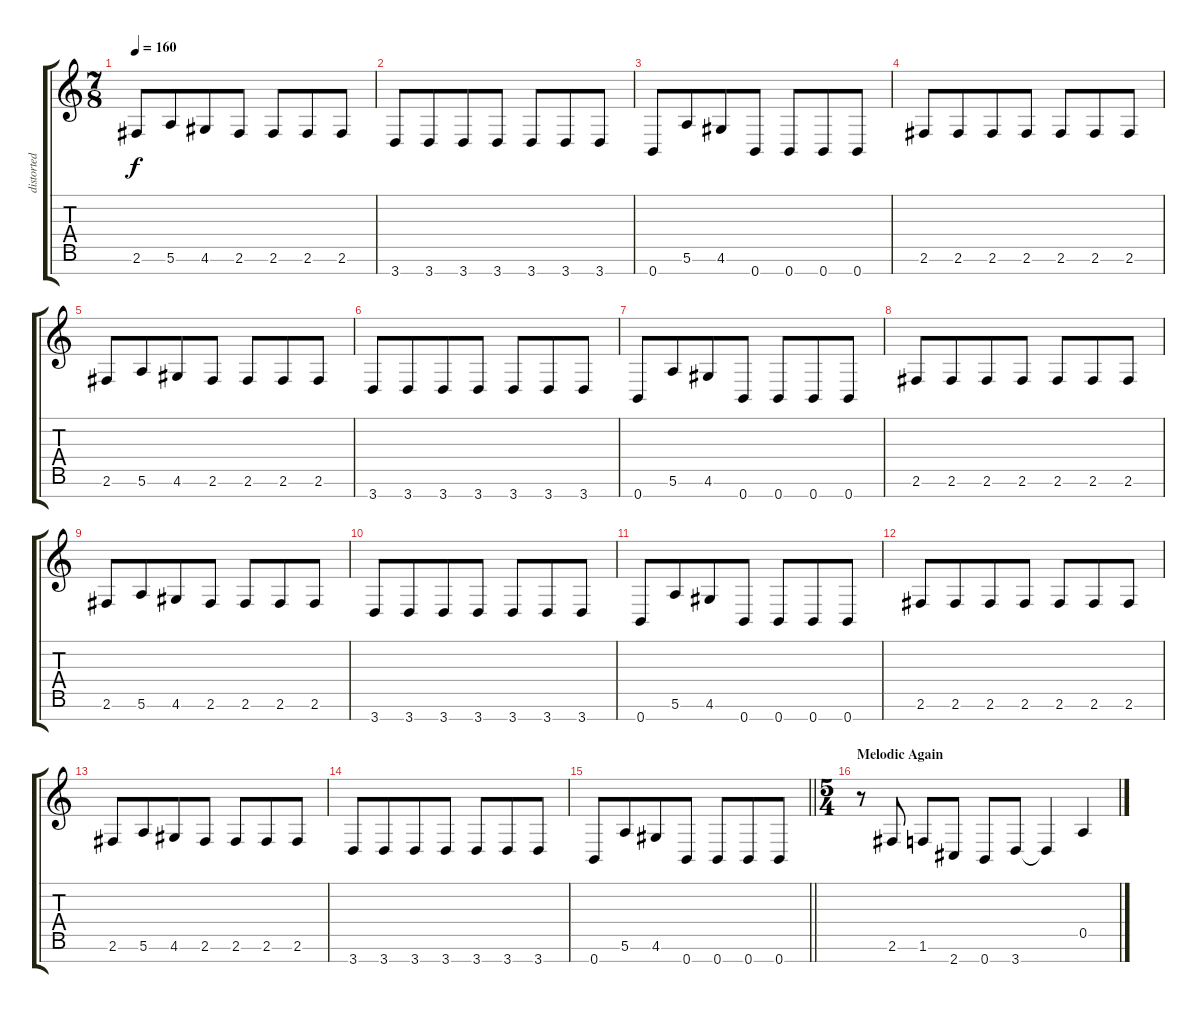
\track ("distorted guitar 1" "distorted ") {instrument distortionguitar}
\staff {score tabs}
\tuning (E4 B3 G3 D3 A2 E2 B1) {hide}
\ts (7 8)
\tempo 160
\clef g2
\ks c
2.6.8{dy f} 5.6.8 4.6.8 2.6.8 2.6.8 2.6.8 2.6.8 |
3.7.8 3.7.8 3.7.8 3.7.8 3.7.8 3.7.8 3.7.8 |
0.7.8 5.6.8 4.6.8 0.7.8 0.7.8 0.7.8 0.7.8 |
2.6.8 2.6.8 2.6.8 2.6.8 2.6.8 2.6.8 2.6.8 |
2.6.8 5.6.8 4.6.8 2.6.8 2.6.8 2.6.8 2.6.8 |
3.7.8 3.7.8 3.7.8 3.7.8 3.7.8 3.7.8 3.7.8 |
0.7.8 5.6.8 4.6.8 0.7.8 0.7.8 0.7.8 0.7.8 |
2.6.8 2.6.8 2.6.8 2.6.8 2.6.8 2.6.8 2.6.8 |
2.6.8 5.6.8 4.6.8 2.6.8 2.6.8 2.6.8 2.6.8 |
3.7.8 3.7.8 3.7.8 3.7.8 3.7.8 3.7.8 3.7.8 |
0.7.8 5.6.8 4.6.8 0.7.8 0.7.8 0.7.8 0.7.8 |
2.6.8 2.6.8 2.6.8 2.6.8 2.6.8 2.6.8 2.6.8 |
2.6.8 5.6.8 4.6.8 2.6.8 2.6.8 2.6.8 2.6.8 |
3.7.8 3.7.8 3.7.8 3.7.8 3.7.8 3.7.8 3.7.8 |
\barLineRight lightlight
0.7.8 5.6.8 4.6.8 0.7.8 0.7.8 0.7.8 0.7.8 |
\ts (5 4)
\section ("" "Melodic Again")
r.8 2.6.8 1.6.8 2.7.8 0.7.8 3.7.8 3.7{t}.4 0.5.4
